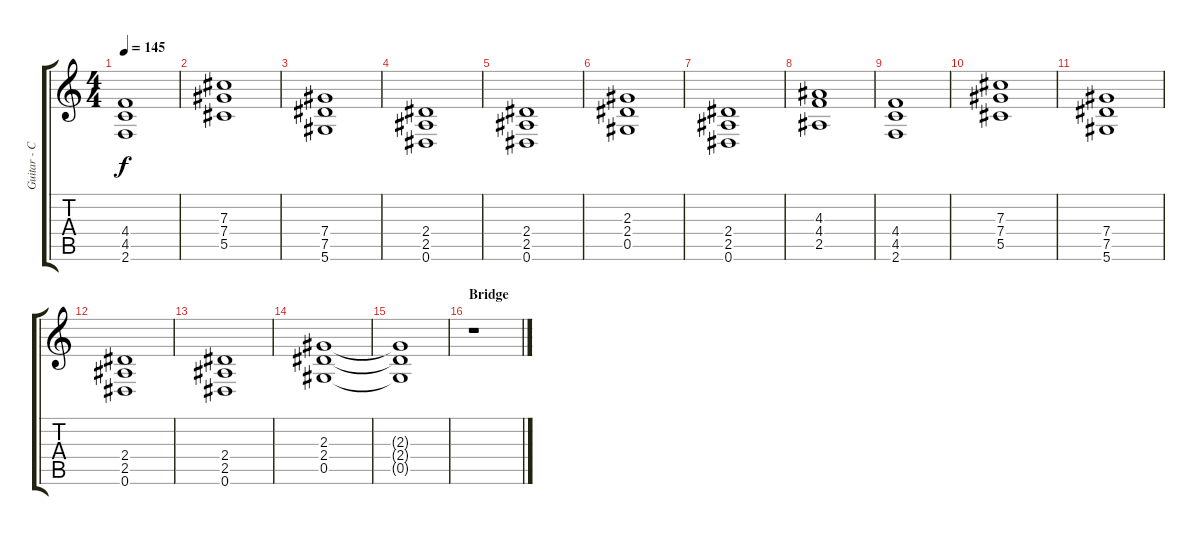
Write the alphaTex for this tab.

\track ("Guitar - Chris Bay" "Guitar - C") {instrument distortionguitar}
\staff {score tabs}
\tuning (Eb4 Bb3 Gb3 Db3 Ab2 Eb2) {hide}
\ts (4 4)
\tempo 145
\clef g2
\ks c
(4.4 4.5 2.6).1{dy f} |
(7.3 7.4 5.5).1 |
(7.4 7.5 5.6).1 |
(2.4 2.5 0.6).1 |
(2.4 2.5 0.6).1 |
(2.3 2.4 0.5).1 |
(2.4 2.5 0.6).1 |
(4.3 4.4 2.5).1 |
(4.4 4.5 2.6).1 |
(7.3 7.4 5.5).1 |
(7.4 7.5 5.6).1 |
(2.4 2.5 0.6).1 |
(2.4 2.5 0.6).1 |
(2.3 2.4 0.5).1 |
(2.3{t} 2.4{t} 0.5{t}).1 |
\section ("" "Bridge")
r.1
